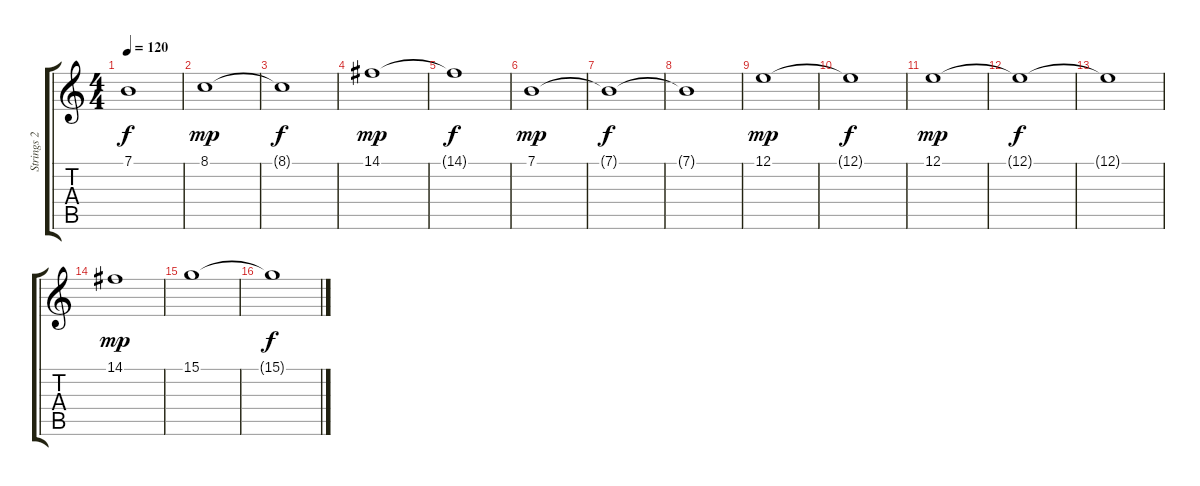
\track ("Strings 2" "Strings 2") {instrument stringensemble2}
\staff {score tabs}
\tuning (E4 B3 G3 D3 A2 E2) {hide}
\ts (4 4)
\tempo 120
\clef g2
\ks c
7.1{t}.1{dy f} |
8.1.1{dy mp} |
8.1{t}.1{dy f} |
14.1.1{dy mp} |
14.1{t}.1{dy f} |
7.1.1{dy mp} |
7.1{t}.1{dy f} |
7.1{t}.1 |
12.1.1{dy mp} |
12.1{t}.1{dy f} |
12.1.1{dy mp} |
12.1{t}.1{dy f} |
12.1{t}.1 |
14.1.1{dy mp} |
15.1.1 |
15.1{t}.1{dy f}
